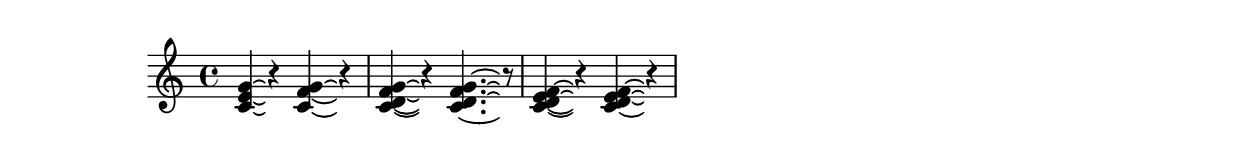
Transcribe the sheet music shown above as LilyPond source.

%% Do not edit this file; it is automatically
%% generated from LSR http://lsr.dsi.unimi.it
%% This file is in the public domain.
\version "2.13.39"

\header {
  lsrtags = "expressive-marks, keyboards, fretted-strings"

  texidoc = "
Laissez vibrer ties have a fixed size. Their formatting can be tuned
using @code{'tie-configuration}.

"
  doctitle = "Laissez vibrer ties"
} % begin verbatim

\relative c' {
  <c e g>4\laissezVibrer r <c f g>\laissezVibrer r
  <c d f g>4\laissezVibrer r <c d f g>4.\laissezVibrer r8

  <c d e f>4\laissezVibrer r
  \override LaissezVibrerTieColumn #'tie-configuration
     = #`((-7 . ,DOWN)
          (-5 . ,DOWN)
          (-3 . ,UP)
          (-1 . ,UP))
  <c d e f>4\laissezVibrer r
}

